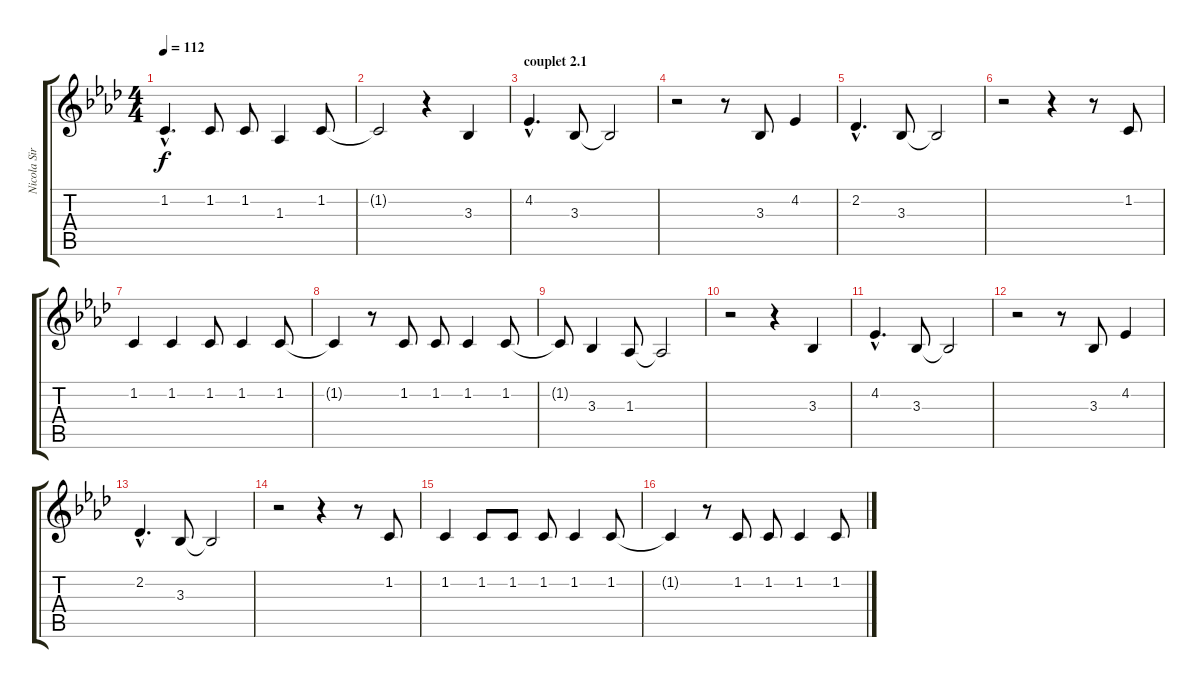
\track ("Nicola Sirkis (voix)" "Nicola Sir") {instrument bassoon}
\staff {score tabs}
\tuning (E4 B3 G3 D3 A2 E2) {hide}
\ts (4 4)
\tempo 112
\clef g2
\ks ab
1.2{hac}.4{d dy f} 1.2.8 1.2.8 1.3.4 1.2.8 |
1.2{t}.2 r.4 3.3.4 |
\section ("" "couplet 2.1")
4.2{hac}.4{d} 3.3.8 3.3{t}.2 |
r.2 r.8 3.3.8 4.2.4 |
2.2{hac}.4{d} 3.3.8 3.3{t}.2 |
r.2 r.4 r.8 1.2.8 |
1.2.4 1.2.4 1.2.8 1.2.4 1.2.8 |
1.2{t}.4 r.8 1.2.8 1.2.8 1.2.4 1.2.8 |
1.2{t}.8 3.3.4 1.3.8 1.3{t}.2 |
r.2 r.4 3.3.4 |
4.2{hac}.4{d} 3.3.8 3.3{t}.2 |
r.2 r.8 3.3.8 4.2.4 |
2.2{hac}.4{d} 3.3.8 3.3{t}.2 |
r.2 r.4 r.8 1.2.8 |
1.2.4 1.2.8 1.2.8 1.2.8 1.2.4 1.2.8 |
1.2{t}.4 r.8 1.2.8 1.2.8 1.2.4 1.2.8
